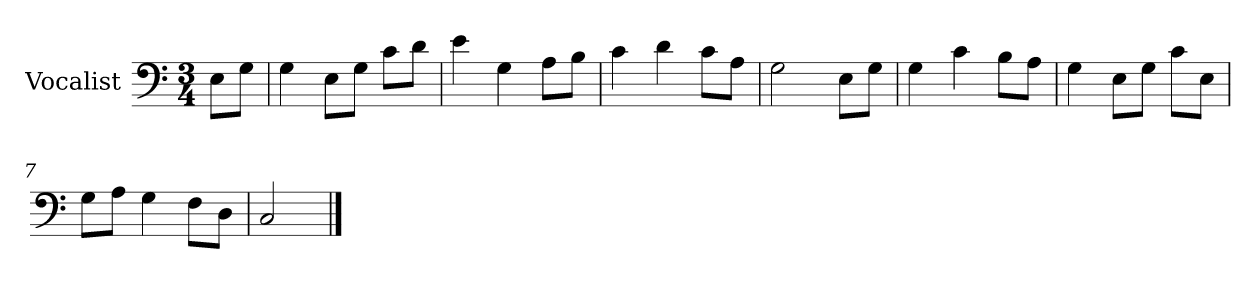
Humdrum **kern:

**kern
*part1
*staff1
*I"Vocalist
*k[]
*C:
*M3/4
=
8EL
8GJ
=1
4G
8EL
8GJ
8cL
8dJ
=2
4e
4G
8AL
8BJ
=3
4c
4d
8cL
8AJ
=4
2G
8EL
8GJ
=5
4G
4c
8BL
8AJ
=6
4G
8EL
8GJ
8cL
8EJ
=7
8GL
8AJ
4G
8FL
8DJ
=8
2C
==
*-
